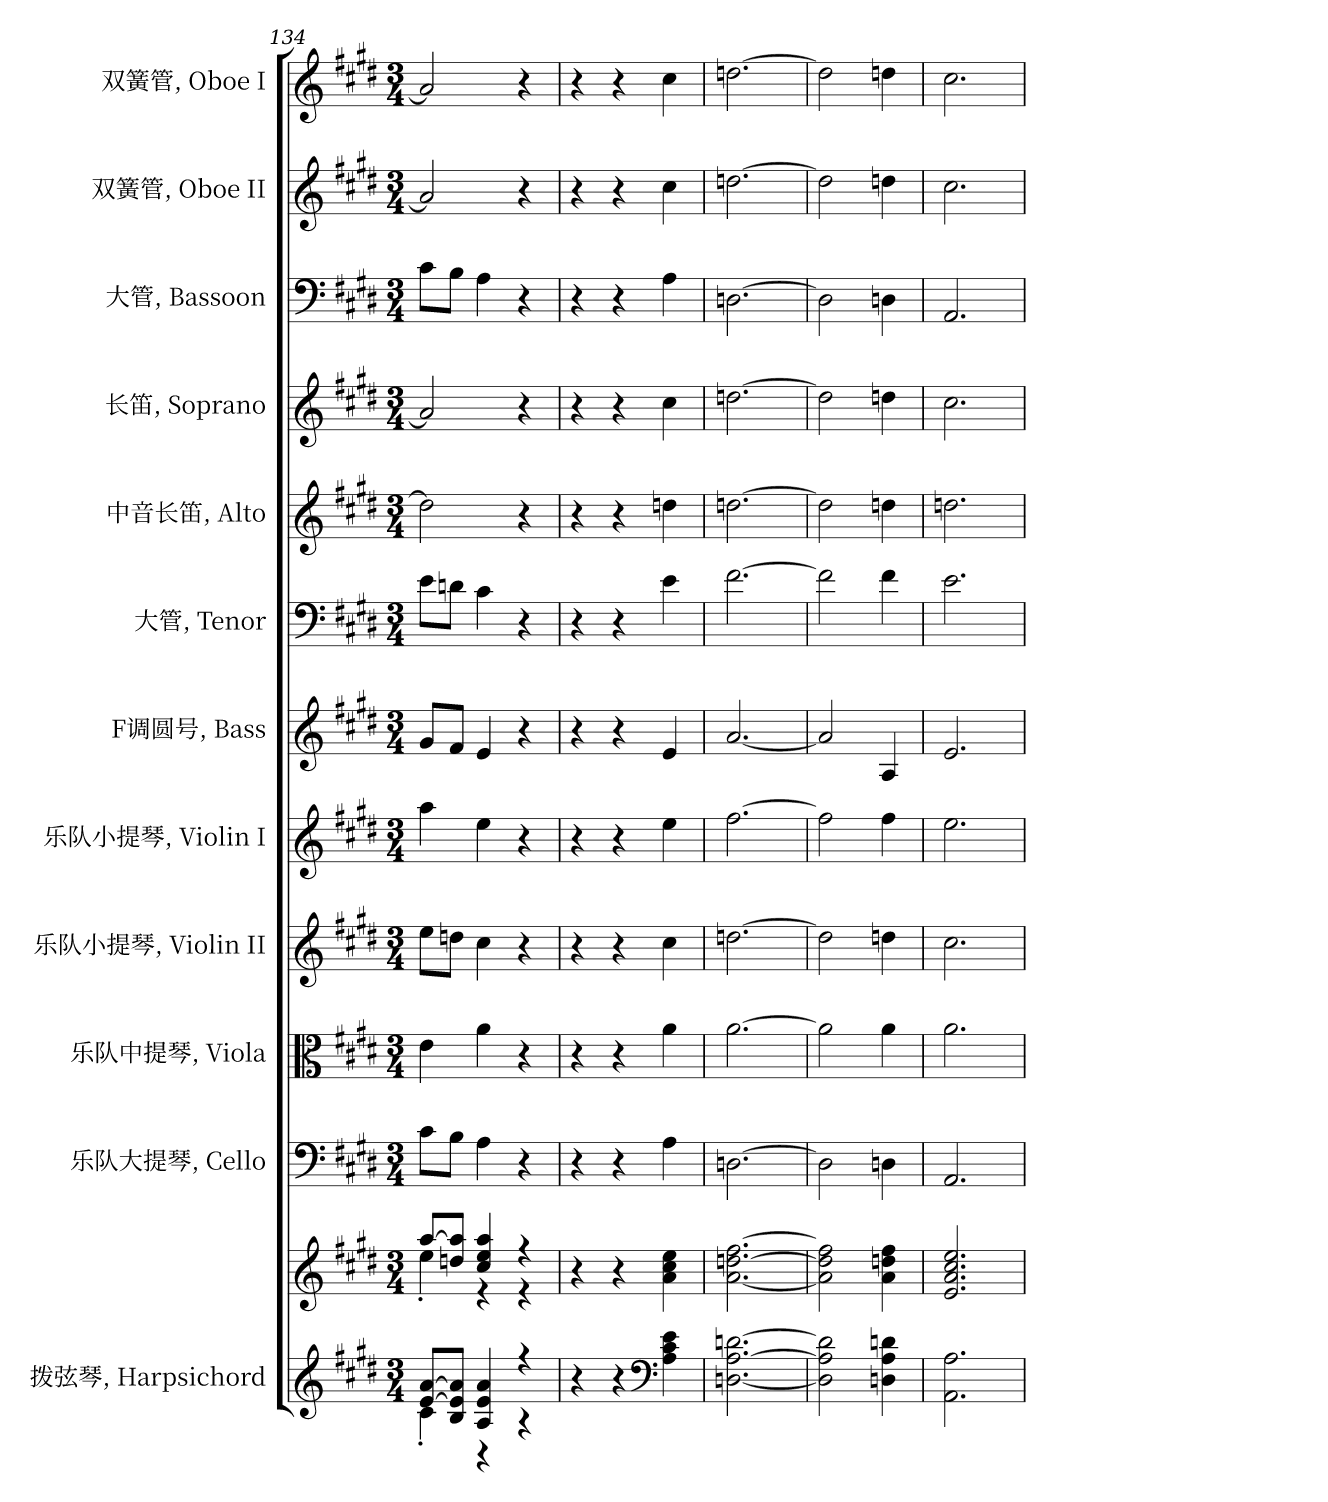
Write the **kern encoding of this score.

**kern	**kern	**kern	**kern	**kern	**kern	**kern	**kern	**kern	**kern	**kern	**kern	**kern
*part12	*part12	*part11	*part10	*part9	*part8	*part7	*part6	*part5	*part4	*part3	*part2	*part1
*staff13	*staff12	*staff11	*staff10	*staff9	*staff8	*staff7	*staff6	*staff5	*staff4	*staff3	*staff2	*staff1
*I"拨弦琴, Harpsichord	*	*I"乐队大提琴, Cello	*I"乐队中提琴, Viola	*I"乐队小提琴, Violin II	*I"乐队小提琴, Violin I	*I"F调圆号, Bass	*I"大管, Tenor	*I"中音长笛, Alto	*I"长笛, Soprano	*I"大管, Bassoon	*I"双簧管, Oboe II	*I"双簧管, Oboe I
*I'Hch.	*	*	*	*	*	*	*	*	*	*I'Bsn.	*I'Ob.	*I'Ob.
*clefG2	*clefG2	*clefF4	*clefC3	*clefG2	*clefG2	*clefG2	*clefF4	*clefG2	*clefG2	*clefF4	*clefG2	*clefG2
*	*	*	*	*	*	*ITrd4c7	*	*ITrd3c5	*	*	*	*
*k[f#c#g#d#]	*k[f#c#g#d#]	*k[f#c#g#d#]	*k[f#c#g#d#]	*k[f#c#g#d#]	*k[f#c#g#d#]	*k[f#c#g#]	*k[f#c#g#d#]	*k[f#c#g#d#a#]	*k[f#c#g#d#]	*k[f#c#g#d#]	*k[f#c#g#d#]	*k[f#c#g#d#]
*M3/4	*M3/4	*M3/4	*M3/4	*M3/4	*M3/4	*M3/4	*M3/4	*M3/4	*M3/4	*M3/4	*M3/4	*M3/4
=134	=134	=134	=134	=134	=134	=134	=134	=134	=134	=134	=134	=134
*^	*^	*	*	*	*	*	*	*	*	*	*	*
[8e/ [8a/L	4c#'\	[8aa/L	4ee'\	8c#\L	4e\	8ee\L	4aa\	8c#/L	8e\L	2a\]	2a/]	8c#\L	2a/]	2a/]
8B/ 8e/] 8a/]J	.	8ddn/ 8aa/]J	.	8B\J	.	8ddn\J	.	8B/J	8dn\J	.	.	8B\J	.	.
4A/ 4e/ 4a/	4r	4cc#/ 4ee/ 4aa/	4r	4A\	4a\	4cc#\	4ee\	4A/	4c#\	.	.	4A\	.	.
4r	4r	4r	4r	4r	4r	4r	4r	4r	4r	4r	4r	4r	4r	4r
*v	*v	*	*	*	*	*	*	*	*	*	*	*	*	*
*	*v	*v	*	*	*	*	*	*	*	*	*	*	*
=135	=135	=135	=135	=135	=135	=135	=135	=135	=135	=135	=135	=135
4r	4r	4r	4r	4r	4r	4r	4r	4r	4r	4r	4r	4r
4r	4r	4r	4r	4r	4r	4r	4r	4r	4r	4r	4r	4r
*clefF4	*	*	*	*	*	*	*	*	*	*	*	*
*	*	*	*	*	*	*	*	*	*	*	*	*MM70
4A\ 4c#\ 4e\	4a\ 4cc#\ 4ee\	4A\	4a\	4cc#\	4ee\	4A/	4e\	4an\	4cc#\	4A\	4cc#\	4cc#\
=136	=136	=136	=136	=136	=136	=136	=136	=136	=136	=136	=136	=136
[2.Dn\ [2.A\ [2.dn\	[2.a\ [2.ddn\ [2.ff#\	[2.Dn\	[2.a\	[2.ddn\	[2.ff#\	[2.d/	[2.f#\	[2.an\	[2.ddn\	[2.Dn\	[2.ddn\	[2.ddn\
=137	=137	=137	=137	=137	=137	=137	=137	=137	=137	=137	=137	=137
2D\] 2A\] 2d\]	2a\] 2dd\] 2ff#\]	2D\]	2a\]	2dd\]	2ff#\]	2d/]	2f#\]	2a\]	2dd\]	2D\]	2dd\]	2dd\]
4Dn\ 4A\ 4dn\	4a\ 4ddn\ 4ff#\	4Dn\	4a\	4ddn\	4ff#\	4D/	4f#\	4an\	4ddn\	4Dn\	4ddn\	4ddn\
=138	=138	=138	=138	=138	=138	=138	=138	=138	=138	=138	=138	=138
2.AA\ 2.A\	2.e/ 2.a/ 2.cc#/ 2.ee/	2.AA/	2.a\	2.cc#\	2.ee\	2.A/	2.e\	2.an\	2.cc#\	2.AA/	2.cc#\	2.cc#\
=	=	=	=	=	=	=	=	=	=	=	=	=
*-	*-	*-	*-	*-	*-	*-	*-	*-	*-	*-	*-	*-
